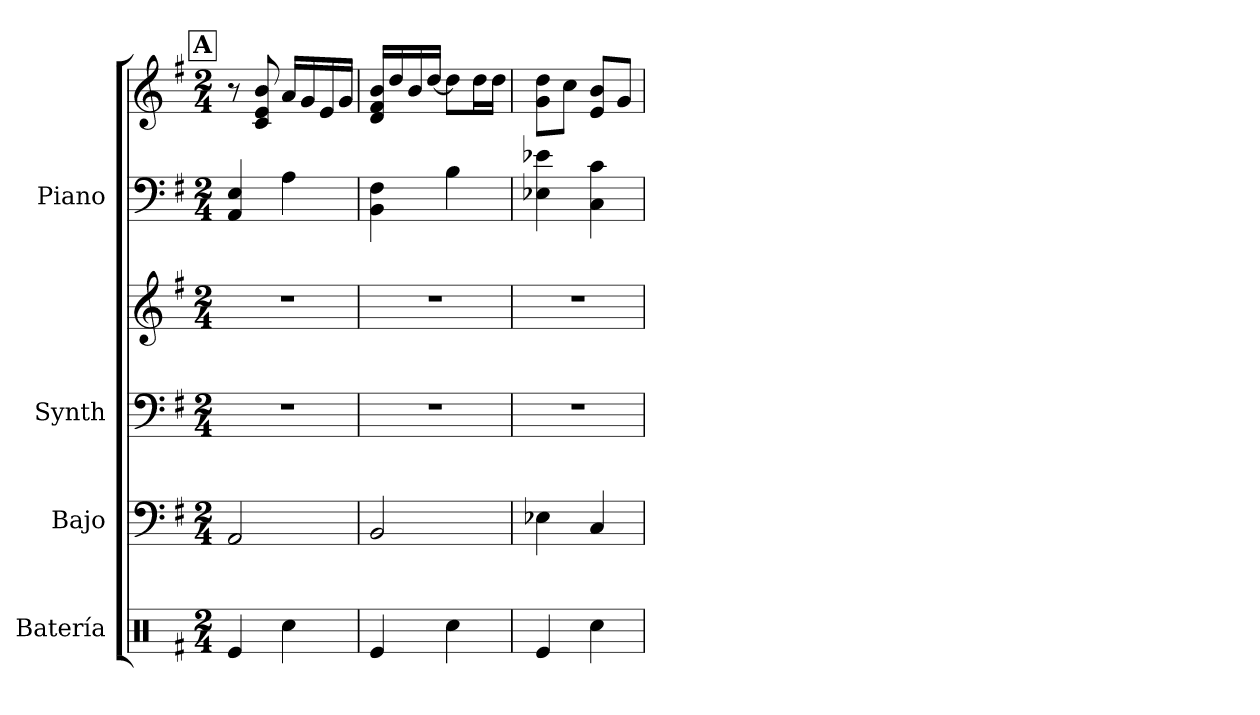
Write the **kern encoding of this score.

**kern	**kern	**kern	**kern	**kern	**kern
*part4	*part3	*part2	*part2	*part1	*part1
*staff6	*staff5	*staff4	*staff3	*staff2	*staff1
*I"Batería	*I"Bajo	*I"Synth	*	*I"Piano	*
*	*	*	*	*I'Pno	*
!!LO:PB:g=z
*clefX	*clefF4	*clefF4	*clefG2	*clefF4	*clefG2
*	*ITrd7c12	*	*	*	*
*k[f#]	*k[f#]	*k[f#]	*k[f#]	*k[f#]	*k[f#]
*G:	*G:	*G:	*G:	*G:	*G:
*M2/4	*M2/4	*M2/4	*M2/4	*M2/4	*M2/4
!!LO:REH:place=s1:a:B:fs=14:t=A
=25	=25	=25	=25	=25	=25
4Re/	2AAA/	2r	2r	4AA/ 4E/	8r
.	.	.	.	.	8c/ 8e/ 8b/
4Rcc\	.	.	.	4A\	16a/LL
.	.	.	.	.	16g/
.	.	.	.	.	16e/
.	.	.	.	.	16g/JJ
=26	=26	=26	=26	=26	=26
4Re/	2BBB/	2r	2r	4BB\ 4F#\	16d/ 16f#/ 16b/LL
.	.	.	.	.	16dd/
.	.	.	.	.	16b/
.	.	.	.	.	[16dd/JJ
4Rcc\	.	.	.	4B\	8dd\L]
.	.	.	.	.	16dd\L
.	.	.	.	.	16dd\JJ
=27	=27	=27	=27	=27	=27
4Re/	4EE-X\	2r	2r	4E-X\ 4e-X\	8g\ 8dd\L
.	.	.	.	.	8cc\J
4Rcc\	4CC/	.	.	4C\ 4c\	8e/ 8b/L
.	.	.	.	.	8g/J
=	=	=	=	=	=
*-	*-	*-	*-	*-	*-
